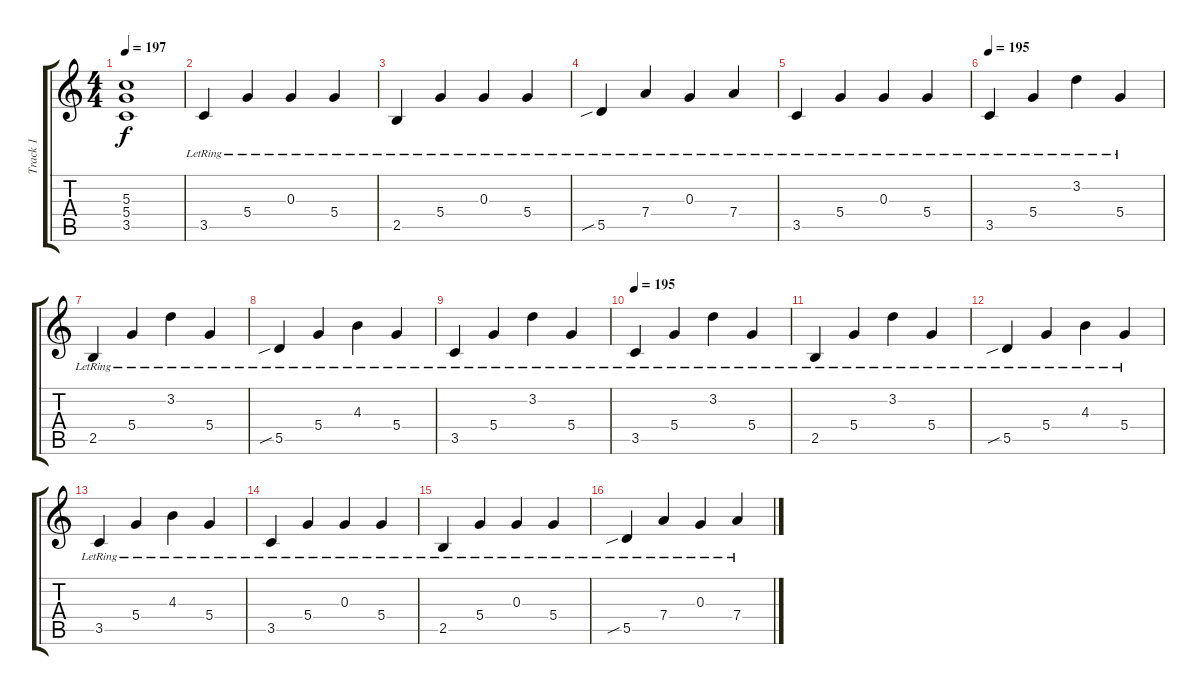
\track ("Track 1" "Track 1") {instrument overdrivenguitar}
\staff {score tabs}
\tuning (E4 B3 G3 D3 A2 E2) {hide}
\ts (4 4)
\tempo 197
\clef g2
\ks c
(5.3{t} 5.4{t} 3.5{t}).1{dy f} |
3.5{lr}.4{instrument electricguitarclean} 5.4{lr}.4 0.3{lr}.4 5.4{lr}.4 |
2.5{lr}.4 5.4{lr}.4 0.3{lr}.4 5.4{lr}.4 |
5.5{sib lr}.4 7.4{lr}.4 0.3{lr}.4 7.4{lr}.4 |
3.5{lr}.4 5.4{lr}.4 0.3{lr}.4 5.4{lr}.4 |
\tempo 195
3.5{lr}.4 5.4{lr}.4 3.2{lr}.4 5.4{lr}.4 |
2.5{lr}.4 5.4{lr}.4 3.2{lr}.4 5.4{lr}.4 |
5.5{sib lr}.4 5.4{lr}.4 4.3{lr}.4 5.4{lr}.4 |
3.5{lr}.4 5.4{lr}.4 3.2{lr}.4 5.4{lr}.4 |
\tempo 195
3.5{lr}.4 5.4{lr}.4 3.2{lr}.4 5.4{lr}.4 |
2.5{lr}.4 5.4{lr}.4 3.2{lr}.4 5.4{lr}.4 |
5.5{sib lr}.4 5.4{lr}.4 4.3{lr}.4 5.4{lr}.4 |
3.5{lr}.4 5.4{lr}.4 4.3{lr}.4 5.4{lr}.4 |
3.5{lr}.4 5.4{lr}.4 0.3{lr}.4 5.4{lr}.4 |
2.5{lr}.4 5.4{lr}.4 0.3{lr}.4 5.4{lr}.4 |
5.5{sib lr}.4 7.4{lr}.4 0.3{lr}.4 7.4{lr}.4
